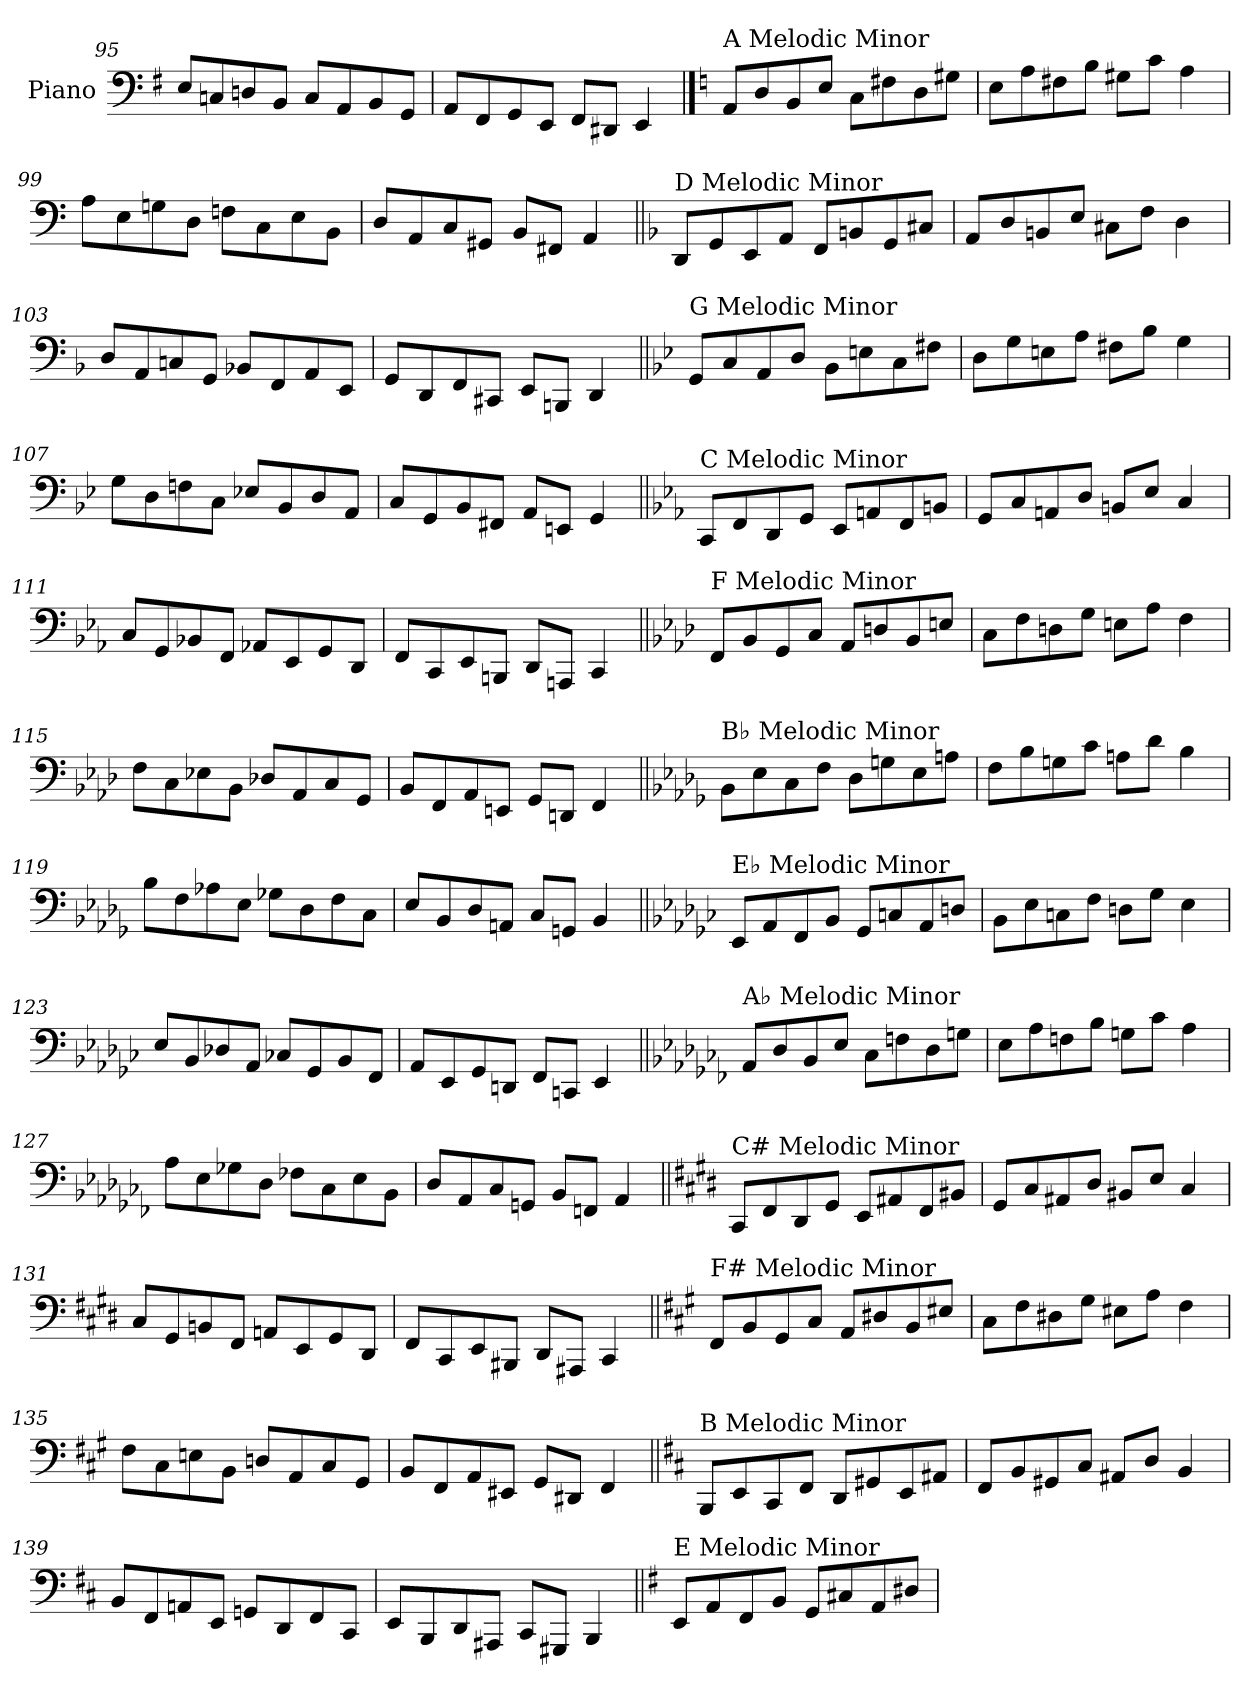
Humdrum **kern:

**kern
*part1
*staff1
*I"Piano
*I'Pno.
*clefF4
*k[f#]
=95
8E/L
8Cn/
8Dn/
8BB/J
8C/L
8AA/
8BB/
8GG/J
=96
8AA/L
8FF#/
8GG/
8EE/J
8FF#/L
8DD#X/J
4EE/
!!LO:PB:g=z
==97
*k[]
!LO:TX:a:t=A Melodic Minor
8AA/L
8D/
8BB/
8E/J
8C\L
8F#X\
8D\
8G#X\J
=98
8E\L
8A\
8F#X\
8B\J
8G#X\L
8c\J
4A\
=99
8A\L
8E\
8Gn\
8D\J
8Fn\L
8C\
8E\
8BB\J
=100
8D/L
8AA/
8C/
8GG#X/J
8BB/L
8FF#X/J
4AA/
!!LO:LB:g=z
=101||
*k[b-]
!LO:TX:a:t=D Melodic Minor
8DD/L
8GG/
8EE/
8AA/J
8FF/L
8BBn/
8GG/
8C#X/J
=102
8AA/L
8D/
8BBn/
8E/J
8C#X\L
8F\J
4D\
=103
8D/L
8AA/
8Cn/
8GG/J
8BB-X/L
8FF/
8AA/
8EE/J
=104
8GG/L
8DD/
8FF/
8CC#X/J
8EE/L
8BBBn/J
4DD/
!!LO:LB:g=z
=105||
*k[b-e-]
!LO:TX:a:t=G Melodic Minor
8GG/L
8C/
8AA/
8D/J
8BB-\L
8En\
8C\
8F#X\J
=106
8D\L
8G\
8En\
8A\J
8F#X\L
8B-\J
4G\
=107
8G\L
8D\
8Fn\
8C\J
8E-X/L
8BB-/
8D/
8AA/J
=108
8C/L
8GG/
8BB-/
8FF#X/J
8AA/L
8EEn/J
4GG/
!!LO:LB:g=z
=109||
*k[b-e-a-]
!LO:TX:a:t=C Melodic Minor
8CC/L
8FF/
8DD/
8GG/J
8EE-/L
8AAn/
8FF/
8BBn/J
=110
8GG/L
8C/
8AAn/
8D/J
8BBn/L
8E-/J
4C/
=111
8C/L
8GG/
8BB-X/
8FF/J
8AA-X/L
8EE-/
8GG/
8DD/J
=112
8FF/L
8CC/
8EE-/
8BBBn/J
8DD/L
8AAAn/J
4CC/
!!LO:LB:g=z
=113||
*k[b-e-a-d-]
!LO:TX:a:t=F Melodic Minor
8FF/L
8BB-/
8GG/
8C/J
8AA-/L
8Dn/
8BB-/
8En/J
=114
8C\L
8F\
8Dn\
8G\J
8En\L
8A-\J
4F\
=115
8F\L
8C\
8E-X\
8BB-\J
8D-X/L
8AA-/
8C/
8GG/J
=116
8BB-/L
8FF/
8AA-/
8EEn/J
8GG/L
8DDn/J
4FF/
!!LO:LB:g=z
=117||
*k[b-e-a-d-g-]
!LO:TX:a:t=B♭ Melodic Minor
8BB-\L
8E-\
8C\
8F\J
8D-\L
8Gn\
8E-\
8An\J
=118
8F\L
8B-\
8Gn\
8c\J
8An\L
8d-\J
4B-\
=119
8B-\L
8F\
8A-X\
8E-\J
8G-X\L
8D-\
8F\
8C\J
=120
8E-/L
8BB-/
8D-/
8AAn/J
8C/L
8GGn/J
4BB-/
!!LO:LB:g=z
=121||
*k[b-e-a-d-g-c-]
!LO:TX:a:t=E♭ Melodic Minor
8EE-/L
8AA-/
8FF/
8BB-/J
8GG-/L
8Cn/
8AA-/
8Dn/J
=122
8BB-\L
8E-\
8Cn\
8F\J
8Dn\L
8G-\J
4E-\
=123
8E-/L
8BB-/
8D-X/
8AA-/J
8C-X/L
8GG-/
8BB-/
8FF/J
=124
8AA-/L
8EE-/
8GG-/
8DDn/J
8FF/L
8CCn/J
4EE-/
!!LO:LB:g=z
=125||
*k[b-e-a-d-g-c-f-]
!LO:TX:a:t=A♭ Melodic Minor
8AA-/L
8D-/
8BB-/
8E-/J
8C-\L
8Fn\
8D-\
8Gn\J
=126
8E-\L
8A-\
8Fn\
8B-\J
8Gn\L
8c-\J
4A-\
=127
8A-\L
8E-\
8G-X\
8D-\J
8F-X\L
8C-\
8E-\
8BB-\J
=128
8D-/L
8AA-/
8C-/
8GGn/J
8BB-/L
8FFn/J
4AA-/
!!LO:LB:g=z
=129||
*k[f#c#g#d#]
!LO:TX:a:t=C# Melodic Minor
8CC#/L
8FF#/
8DD#/
8GG#/J
8EE/L
8AA#X/
8FF#/
8BB#X/J
=130
8GG#/L
8C#/
8AA#X/
8D#/J
8BB#X/L
8E/J
4C#/
=131
8C#/L
8GG#/
8BBn/
8FF#/J
8AAn/L
8EE/
8GG#/
8DD#/J
=132
8FF#/L
8CC#/
8EE/
8BBB#X/J
8DD#/L
8AAA#X/J
4CC#/
!!LO:LB:g=z
=133||
*k[f#c#g#]
!LO:TX:a:t=F# Melodic Minor
8FF#/L
8BB/
8GG#/
8C#/J
8AA/L
8D#X/
8BB/
8E#X/J
=134
8C#\L
8F#\
8D#X\
8G#\J
8E#X\L
8A\J
4F#\
=135
8F#\L
8C#\
8En\
8BB\J
8Dn/L
8AA/
8C#/
8GG#/J
=136
8BB/L
8FF#/
8AA/
8EE#X/J
8GG#/L
8DD#X/J
4FF#/
!!LO:LB:g=z
=137||
*k[f#c#]
!LO:TX:a:t=B Melodic Minor
8BBB/L
8EE/
8CC#/
8FF#/J
8DD/L
8GG#X/
8EE/
8AA#X/J
=138
8FF#/L
8BB/
8GG#X/
8C#/J
8AA#X/L
8D/J
4BB/
=139
8BB/L
8FF#/
8AAn/
8EE/J
8GGn/L
8DD/
8FF#/
8CC#/J
=140
8EE/L
8BBB/
8DD/
8AAA#X/J
8CC#/L
8GGG#X/J
4BBB/
!!LO:LB:g=z
=141||
*k[f#]
!LO:TX:a:t=E Melodic Minor
8EE/L
8AA/
8FF#/
8BB/J
8GG/L
8C#X/
8AA/
8D#X/J
=
*-
